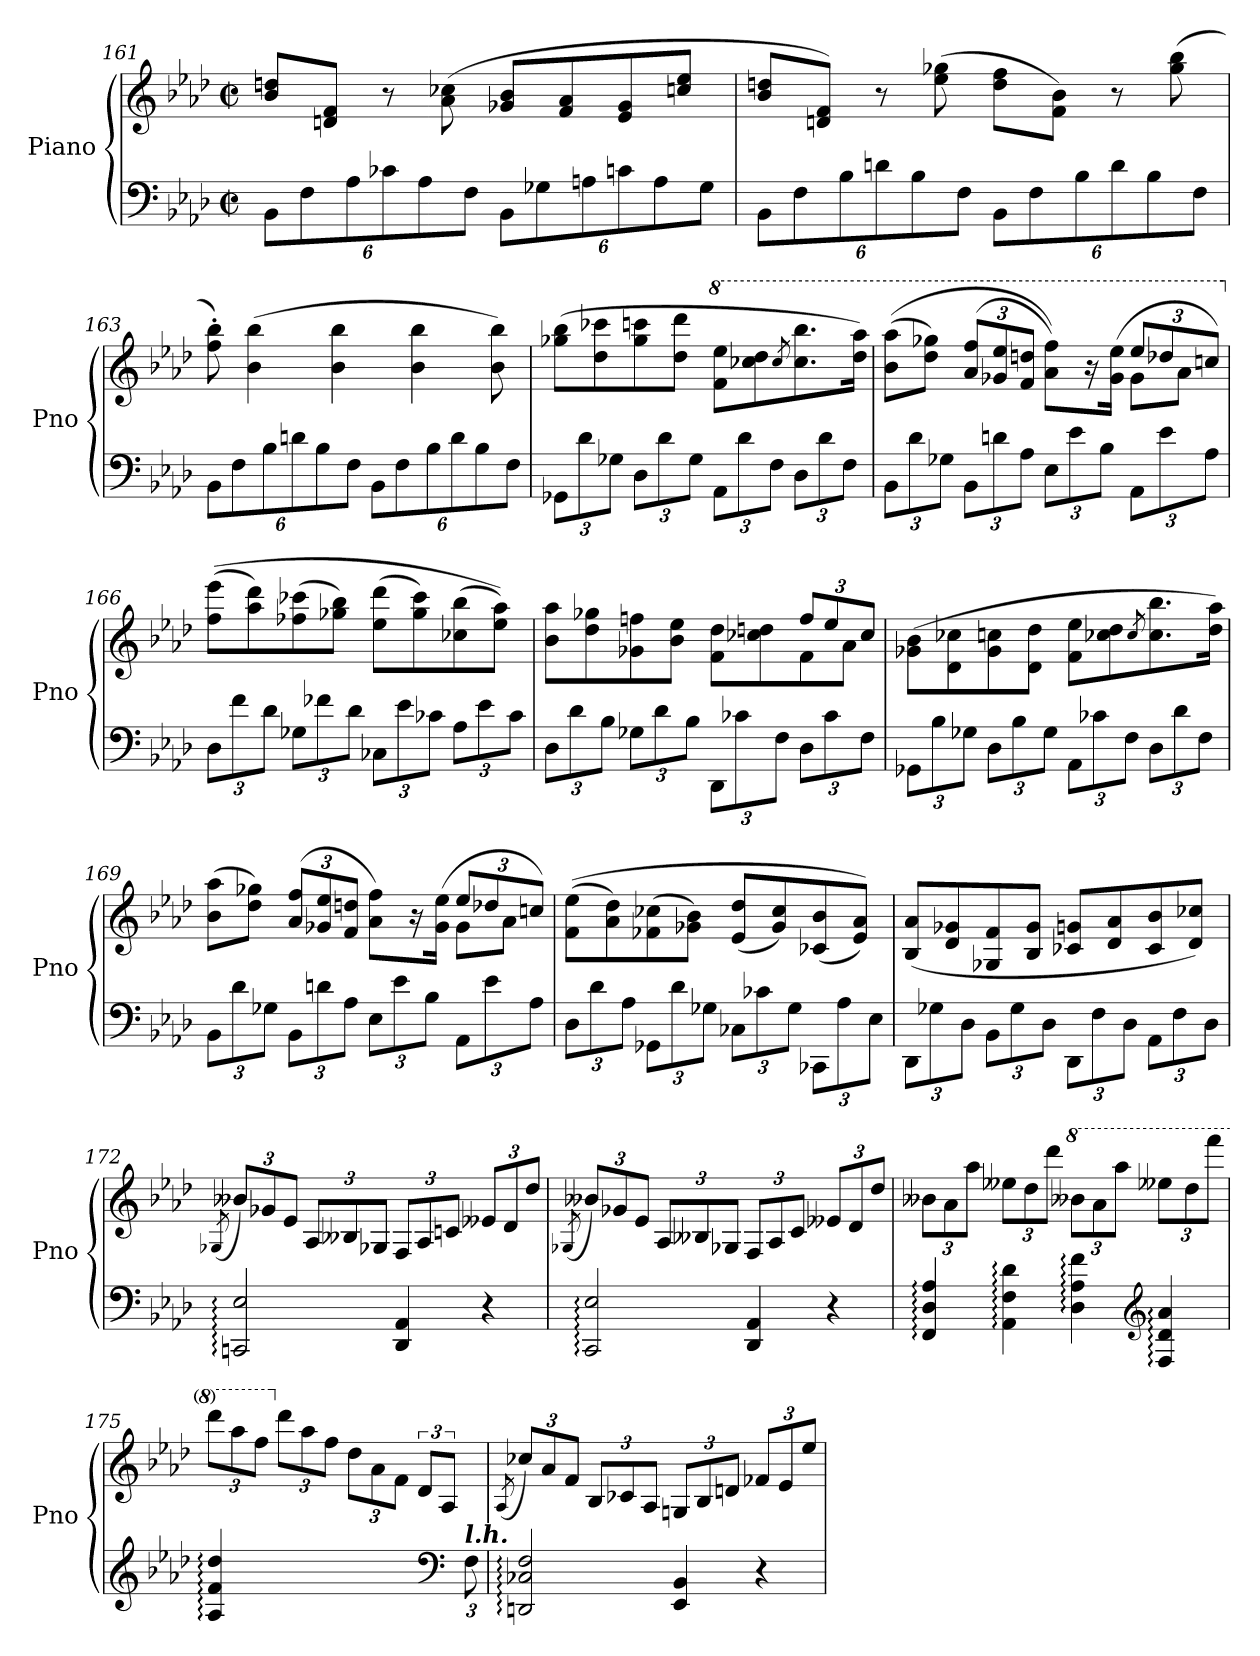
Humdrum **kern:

**kern	**kern
*part1	*part1
*staff2	*staff1
*I"Piano	*
*I'Pno	*
*clefF4	*clefG2
*k[b-e-a-d-]	*k[b-e-a-d-]
*M2/2	*M2/2
*met(c|)	*met(c|)
*Xbrackettup	*
=161	=161
12BB-\L	8b-/ 8ddn/L
12F\	.
.	8dn/ 8f/J
12A-\	.
12c-X\	8r
12A-\	.
.	(8a-\ 8cc-X\
12F\J	.
12BB-\L	8g-X/ 8b-/L
12G-X\	.
.	8f/ 8a-/
12An\	.
12cn\	8e-/ 8g-/
12A\	.
.	8ccn/ 8ee-/J
12G-\J	.
=162	=162
12BB-\L	8b-/ 8ddn/L
12F\	.
.	8dn/ 8f/J)
12B-\	.
12dn\	8r
12B-\	.
.	(8ee-\ 8gg-X\
12F\J	.
12BB-\L	8dd\ 8ff\L
12F\	.
.	8f\ 8b-\J)
12B-\	.
12d\	8r
12B-\	.
.	(8gg-\ 8bb-\
12F\J	.
!!LO:LB:g=z
=163	=163
12BB-\L	8ff\' 8bb-\')
12F\	.
.	(4b-\ 4bb-\
12B-\	.
12dn\	.
12B-\	.
.	4b-\ 4bb-\
12F\J	.
12BB-\L	.
12F\	.
.	4b-\ 4bb-\
12B-\	.
12d\	.
12B-\	.
.	8b-\ 8bb-\)
12F\J	.
=164	=164
12GG-X\L	(8gg-X\ 8bb-\L
12d-\	.
.	8dd-\ 8ccc-X\
12G-X\J	.
12D-\L	8gg-\ 8cccn\
12d-\	.
.	8dd-\ 8ddd-\J
12G-\J	.
*	*8va
12AA-\L	8ff\ 8eee-\L
12d-\	.
.	8ccc-X\ 8ddd-\
12F\J	.
.	8qccc-/
12D-\L	8.ccc-\ 8.bbb-\
12d-\	.
12F\J	.
.	16ddd-\ 16aaa-\Jk)
=165	=165
*	*^
12BB-\L	(>(8bb-\ 8aaa-\L	2.ryy
12d-\	.	.
.	8ddd-\ 8ggg-X\J)	.
12G-X\J	.	.
*	*Xbrackettup	*
12BB-\L	(12aa-/ 12fff/L	.
12dn\	12gg-X/ 12eee-/	.
12A-\J	12ff/ 12dddn/J	.
12E-\L	8aa-\ 8fff\L))	.
12e-\	.	.
.	16r	.
12B-\J	.	.
.	(16gg-\ 16eee-\Jk	.
12AA-\L	12eee-/L	8gg-\L
12e-\	12ddd-X/	.
.	.	8aa-\J
12A-\J	12cccn/J)	.
*	*v	*v
!!LO:LB:g=z
=166	=166
*	*X8va
12D-\L	((8ff\ 8eee-\L
12f\	.
.	8aa-\ 8ddd-\)
12d-\J	.
12G-X\L	(8ff-X\ 8ccc-X\
12f-X\	.
.	8gg-X\ 8bb-\J)
12d-\J	.
12C-X\L	(8ee-\ 8ddd-\L
12e-\	.
.	8gg-\ 8ccc-\)
12c-X\J	.
12A-\L	(8cc-X\ 8bb-\
12e-\	.
.	8ee-\ 8aa-\J))
12c-\J	.
=167	=167
*	*^
12D-\L	2.rAyy	(>8b-\ 8aa-\L
12d-\	.	.
.	.	8dd-\ 8gg-X\
12B-\J	.	.
12G-X\L	.	8g-X\ 8ffn\
12d-\	.	.
.	.	8b-\ 8ee-\J
12B-\J)	.	.
12DD-\L	.	8f\ 8dd-\L
12c-X\	.	.
.	.	8cc-X\ 8ddn\
12F\J	.	.
12D-\L	12ff/L	8f\
12c-\	12ee-/	.
.	.	8a-\J
12F\J	(12cc-/J	.
*	*v	*v
=168	=168
12GG-X\L	(8g-X\ 8b-\L
12B-\	.
.	8d-\ 8cc-X\
12G-X\J	.
12D-\L	8g-\ 8ccn\
12B-\	.
.	8d-\ 8dd-\J
12G-\J	.
12AA-\L	8f\ 8ee-\L
12c-X\	.
.	8cc-X\ 8dd-\
12F\J	.
.	8qcc-/
12D-\L	8.cc-\ 8.bb-\
12d-\	.
12F\J	.
.	16dd-\ 16aa-\Jk)
!!LO:LB:g=z
=169	=169
*	*^
12BB-\L	(>8b-\ 8aa-\L	2.ryy
12d-\	.	.
.	8dd-\ 8gg-X\J)	.
12G-X\J	.	.
12BB-\L	(12a-/ 12ff/L	.
12dn\	12g-X/ 12ee-/	.
12A-\J	12f/ 12ddn/J	.
12E-\L	8a-\ 8ff\L)	.
12e-\	.	.
.	16r	.
12B-\J	.	.
.	(16g-\ 16ee-\Jk	.
12AA-\L	12ee-/L	8g-\L
12e-\	12dd-X/	.
.	.	8a-\J
12A-\J	12ccn/J)	.
*	*v	*v
=170	=170
12D-\L	((8f\ 8ee-\L
12d-\	.
.	8a-\ 8dd-\)
12A-\J	.
12GG-X\L	(8f-X\ 8cc-X\
12d-\	.
.	8g-X\ 8b-\J)
12G-X\J	.
12C-X\L	(8e-/ 8dd-/L
12c-X\	.
.	8g-/ 8cc-/)
12G-\J	.
12CC-X\L	(8c-X/ 8b-/
12A-\	.
.	8e-/ 8a-/J))
12E-\J	.
=171	=171
12DD-\L	(8B-/ 8a-/L
12G-X\	.
.	8d-/ 8g-X/
12D-\J	.
12BB-\L	8G-X/ 8f/
12G-\	.
.	8B-/ 8g-/J
12D-\J	.
12DD-\L	8c-X/ 8gn/L
12F\	.
.	8d-/ 8a-/
12D-\J	.
12AA-\L	8c-/ 8b-/
12F\	.
.	8d-/ 8cc-X/J)
12D-\J	.
!!LO:PB:g=z
=172	=172
*	*MM170
.	(8qG-X/
2CCn/: 2E-/:	12b--X/L)
.	12g-X/
.	12e-/J
.	12A-/L
.	12B--X/
.	12G-X/J
4DD-/ 4AA-/	12F/L
.	12A-/
.	12cn/J
4r	12e--X/L
.	12d-/
.	12dd-/J
=173	=173
.	(8qG-X/
2CC/: 2E-/:	12b--X/L)
.	12g-X/
.	12e-/J
.	12A-/L
.	12B--X/
.	12G-X/J
4DD-/ 4AA-/	12F/L
.	12A-/
.	12c/J
4r	12e--X/L
.	12d-/
.	12dd-/J
!!LO:LB:g=z
=174	=174
4FF/: 4D-/: 4A-/:	12b--X\L
.	12a-\
.	12aa-\J
4AA-\: 4F\: 4d-\:	12ee--X\L
.	12dd-\
.	12ddd-\J
*	*8va
4D-\: 4A-\: 4f\:	12bb--X\L
.	12aa-\
.	12aaa-\J
*clefG2	*
4F/: 4d-/: 4a-/:	12eee--X\L
.	12ddd-\
.	12ffff\J
=175	=175
*	*^
4A-/: 4f/: 4dd-/:	12dddd-\L	2.ryy
.	12aaa-\	.
.	12fff\J	.
*	*X8va	*
2ryy	12ddd-\L	.
.	12aa-\	.
.	12ff\J	.
.	12dd-\L	.
.	12a-\	.
.	12f\J	.
*clefF4	*	*
*	*	*brackettup
6ryy	4ryy	12d-/L
.	.	12A-/J
!LO:TX:a:Bi:t=l.h.	!	!
12F\	.	12ryy
*	*v	*v
=176	=176
.	(>8qA-/
*	*Xbrackettup
2DDn/: 2C-X/: 2F/:	12cc-X/L)
.	12a-/
.	12f/J
.	12B-/L
.	12c-X/
.	12A-/J
4EE-/ 4BB-/	12Gn/L
.	12B-/
.	12dn/J
4r	12f-X/L
.	12e-/
.	12ee-/J
=	=
*-	*-
